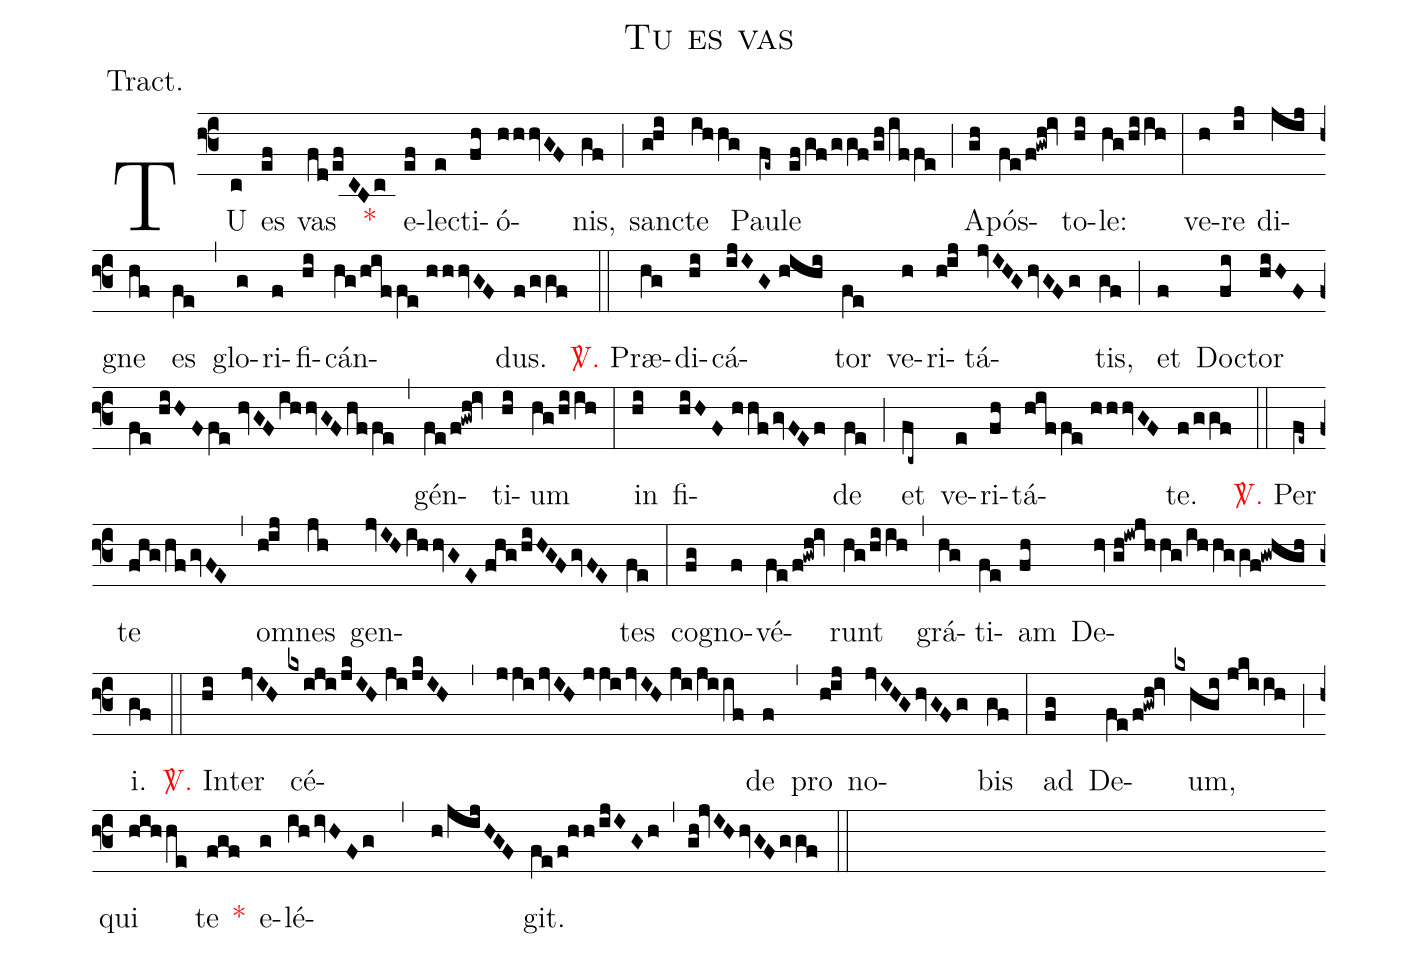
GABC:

name:Tu es vas;
annotation:Tract.;
mode:II.;
office-part:Tract;
%%
(f3) TU(c) es(ef) vas(fd/ef/CBc) <v>\red{*}</v>() e(ef)lec(e)ti(fh)ó(hhhvGF)nis,(gf) (;) sanc(g!hi)te(ihhg) Pau(fe~)le(ef/gf/ggf/gh/iffe) (;) A(gh)pós(fe/f!gwh!iv)to(hi)le:(hg/hiih) (:) ve(h)re(ij) di(jij)gne(hf) es(fe) (,) glo(g)ri(f)fi(hi)cán(hg/hiffe//hhhvGF)dus.(f/ggf) (::) <v>\red{\Vbar.}</v> Præ(hg)di(hi)cá(ijIG//hihi)tor(fe) ve(h)ri(h!ij)tá(jvIHG/hvGFg)tis,(gf) (;) et(f) Doc(fi)tor(hiHF/fe//hiHF/fe//hvGF/ihhvGF/hffe) (,) gén(fe/f!gwh!iv)ti(hi)um(hg/hiih) (:) in(hi) fi(hiHF//hhf/gvFEf)de(fe) (;) et(fc~) ve(e)ri(fh)tá(hiffe//hhhvGF)te.(f/ggf) (::) <v>\red{\Vbar.}</v> Per(fe~) te(fhg/hf/gvFE) (,) om(h!ij)nes(jh) gen(jvIH/ihhvGE//fhg/hiHGF/gvFE)tes(fe) (:) co(fg)gno(f)vé(fe/f!gwh!iv)runt(hg/hiih) (,) grá(hg)ti(fe)am(fh) De(hv//gh!iwjhhg/ihhggf!gwhgh)i.(gf) (::) <v>\red{\Vbar.}</v> In(hi)ter(jvIH) cé(kxiji/jkIH//ji/jkIH,jji/jvIH//jji/jvIH//ji/jiif)de(f) (,) pro(h!ij) no(jvIHG/hvGFg)bis(gf) (:) ad(fg) De(fe/f!gwh!iv)um,(kxhgi//jkiih) (;) qui(hihhe) te(fgf) <v>\red{*}</v>() e(g)lé(ih/ivHFg , h/jijHGF)git.(fe/f!hh/ijIGh) (,) (gh!jvIHhvGF/ggf) (::)
